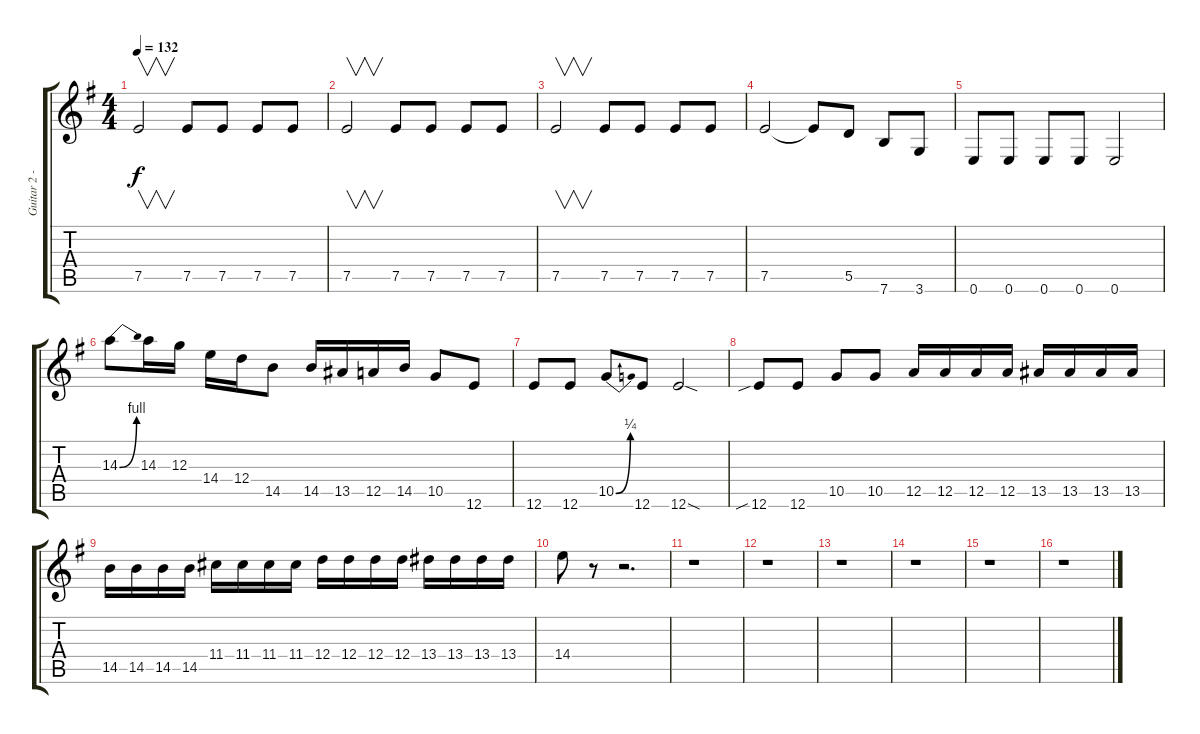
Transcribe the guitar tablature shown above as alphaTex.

\track ("Guitar 2 - Brian May" "Guitar 2 -") {instrument distortionguitar}
\staff {score tabs}
\tuning (E4 B3 G3 D3 A2 E2) {hide}
\ts (4 4)
\tempo 132
\clef g2
\ks g
7.5.2{v dy f} 7.5.8 7.5.8 7.5.8 7.5.8 |
7.5.2{v} 7.5.8 7.5.8 7.5.8 7.5.8 |
7.5.2{v} 7.5.8 7.5.8 7.5.8 7.5.8 |
7.5.2 7.5{t}.8 5.5.8 7.6.8 3.6.8 |
0.6.8 0.6.8 0.6.8 0.6.8 0.6.2 |
14.3{be (bend 0 0 60 4)}.8 14.3.16 12.3.16 14.4.16 12.4.16 14.5.8 14.5.16 13.5.16 12.5.16 14.5.16 10.5.8 12.6.8 |
12.6.8 12.6.8 10.5{be (bend 0 0 60 1)}.8 12.6.8 12.6{sod}.2 |
12.6{sib}.8 12.6.8 10.5.8 10.5.8 12.5.16 12.5.16 12.5.16 12.5.16 13.5.16 13.5.16 13.5.16 13.5.16 |
14.5.16 14.5.16 14.5.16 14.5.16 11.4.16 11.4.16 11.4.16 11.4.16 12.4.16 12.4.16 12.4.16 12.4.16 13.4.16 13.4.16 13.4.16 13.4.16 |
14.4.8 r.8 r.2{d} |
r.1 |
r.1 |
r.1 |
r.1 |
r.1 |
r.1
